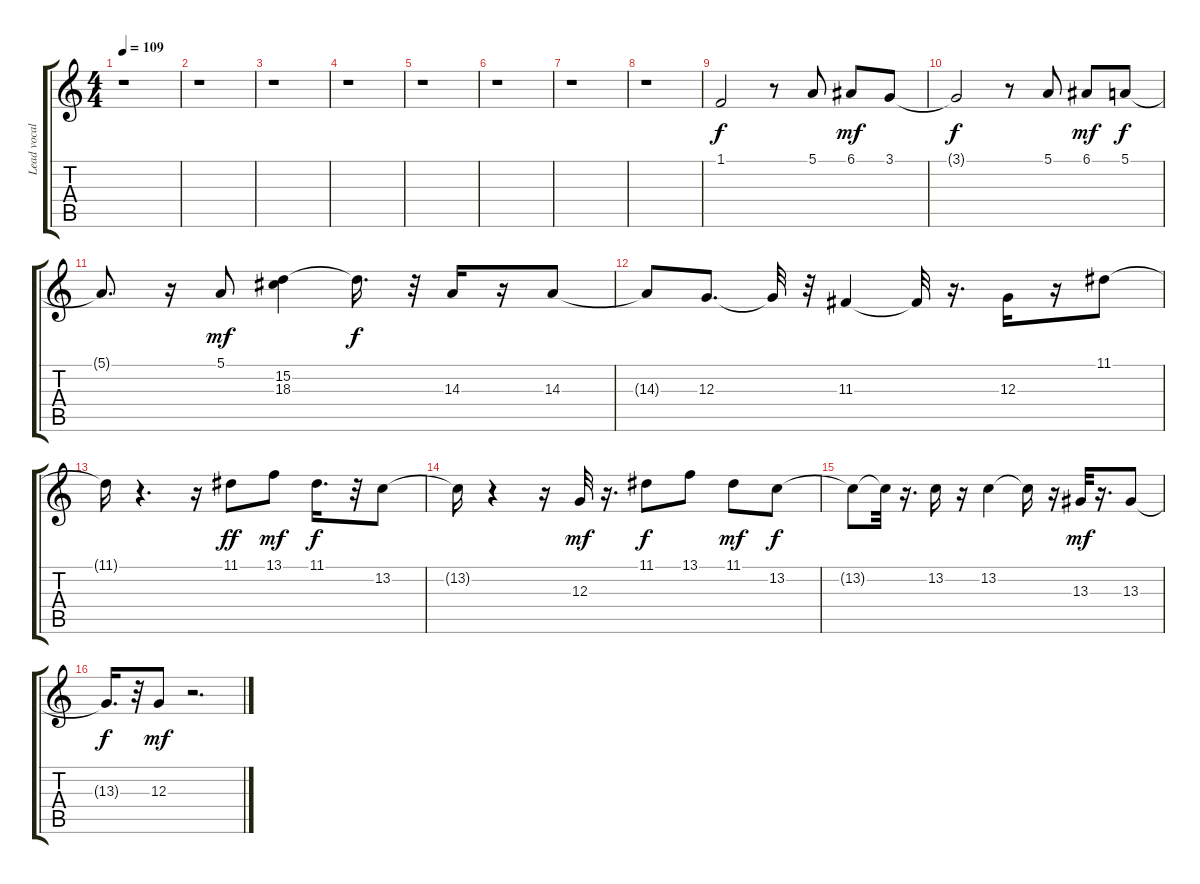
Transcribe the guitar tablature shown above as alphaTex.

\track ("Lead vocal" "Lead vocal") {instrument ocarina}
\staff {score tabs}
\tuning (E4 B3 G3 D3 A2 E2) {hide}
\ts (4 4)
\tempo 109
\clef g2
\ks c
r.1{dy f} |
r.1 |
r.1 |
r.1 |
r.1 |
r.1 |
r.1 |
r.1 |
1.1.2 r.8 5.1.8 6.1.8{dy mf} 3.1.8 |
3.1{t}.2{dy f} r.8 5.1.8 6.1.8{dy mf} 5.1.8{dy f} |
5.1{t}.8{d} r.16 5.1.8{dy mf} (15.2 18.3).4 15.2{t}.16{d dy f} r.32 14.3.16 r.16 14.3.8 |
14.3{t}.8 12.3.8{d} 12.3{t}.32 r.32 11.3.4 11.3{t}.32 r.16{d} 12.3.16 r.16 11.1.8 |
11.1{t}.16 r.4{d} r.16 11.1.8{dy ff} 13.1.8{dy mf} 11.1.16{d dy f} r.32 13.2.8 |
13.2{t}.16 r.4 r.16 12.3.32{dy mf} r.16{d} 11.1.8{dy f} 13.1.8 11.1.8{dy mf} 13.2.8{dy f} |
13.2{t}.8 13.2{t}.32 r.16{d} 13.2.16 r.16 13.2.4 13.2{t}.16 r.16 13.3.32{dy mf} r.16{d} 13.3.8 |
13.3{t}.16{d dy f} r.32 12.3.8{dy mf} r.2{d}
